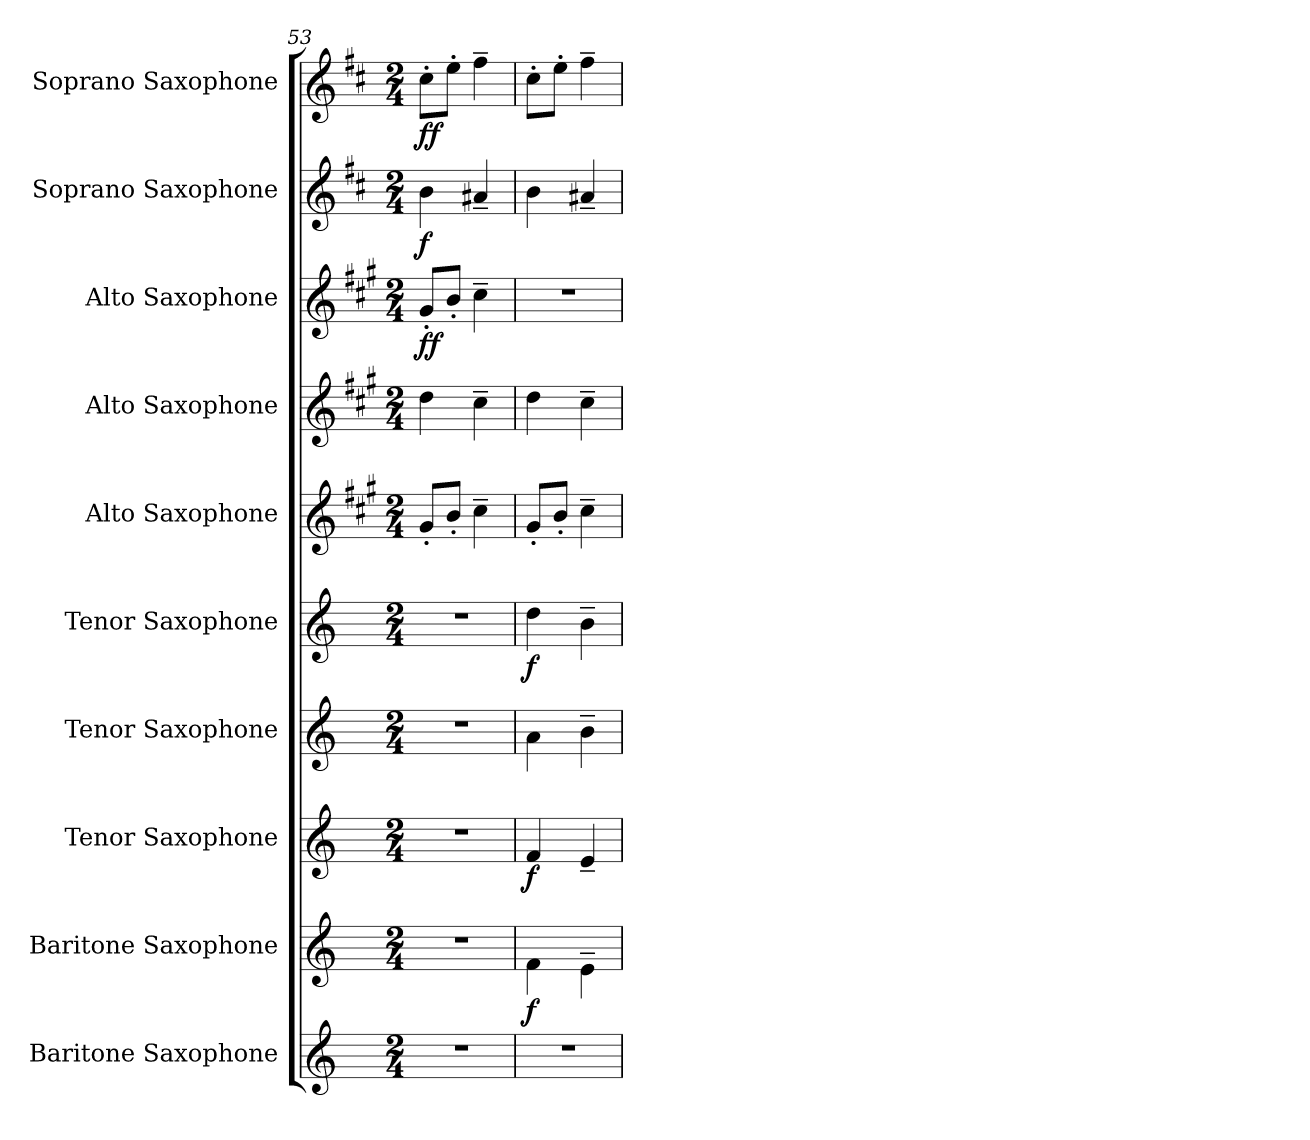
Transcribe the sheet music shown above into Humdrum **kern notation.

**kern	**kern	**dynam	**kern	**dynam	**kern	**dynam	**kern	**dynam	**kern	**kern	**kern	**dynam	**kern	**dynam	**kern	**dynam
*part10	*part9	*part9	*part8	*part8	*part7	*part7	*part6	*part6	*part5	*part4	*part3	*part3	*part2	*part2	*part1	*part1
*staff10	*staff9	*staff9	*staff8	*staff8	*staff7	*staff7	*staff6	*staff6	*staff5	*staff4	*staff3	*staff3	*staff2	*staff2	*staff1	*staff1
*I"Baritone Saxophone	*I"Baritone Saxophone	*	*I"Tenor Saxophone	*	*I"Tenor Saxophone	*	*I"Tenor Saxophone	*	*I"Alto Saxophone	*I"Alto Saxophone	*I"Alto Saxophone	*	*I"Soprano Saxophone	*	*I"Soprano Saxophone	*
*I'Bar. Sax.	*I'Bar. Sax.	*	*I'T. Sax.	*	*I'T. Sax.	*	*I'T. Sax.	*	*I'A. Sax.	*I'A. Sax.	*I'A. Sax.	*	*I'S. Sax.	*	*I'S. Sax.	*
*clefG2	*clefG2	*	*clefG2	*	*clefG2	*	*clefG2	*	*clefG2	*clefG2	*clefG2	*	*clefG2	*	*clefG2	*
*ITrd12c21	*ITrd12c21	*	*ITrd8c14	*	*ITrd8c14	*	*ITrd8c14	*	*ITrd5c9	*ITrd5c9	*ITrd5c9	*	*ITrd1c2	*	*ITrd1c2	*
*k[]	*k[]	*	*k[]	*	*k[]	*	*k[]	*	*k[]	*k[]	*k[]	*	*k[]	*	*k[]	*
*M2/4	*M2/4	*	*M2/4	*	*M2/4	*	*M2/4	*	*M2/4	*M2/4	*M2/4	*	*M2/4	*	*M2/4	*
=53	=53	=53	=53	=53	=53	=53	=53	=53	=53	=53	=53	=53	=53	=53	=53	=53
!	!	!	!	!	!	!	!	!	!	!	!	!LO:DY:b	!	!LO:DY:b	!	!LO:DY:b
2r	2r	.	2r	.	2r	.	2r	.	8B'/L	4f\	8B'/L	ff	4a\	f	8b'\L	ff
.	.	.	.	.	.	.	.	.	8d'/J	.	8d'/J	.	.	.	8dd'\J	.
.	.	.	.	.	.	.	.	.	4e~\	4e~\	4e~\	.	4g#X~/	.	4ee~\	.
=54	=54	=54	=54	=54	=54	=54	=54	=54	=54	=54	=54	=54	=54	=54	=54	=54
!	!	!LO:DY:b	!	!LO:DY:b	!	!LO:DY:b	!	!LO:DY:b	!	!	!	!	!	!	!	!
2r	4F\	f	4F/	f	4A\	other-dynamics	4d\	f	8B'/L	4f\	2r	.	4a\	.	8b'\L	.
.	.	.	.	.	.	.	.	.	8d'/J	.	.	.	.	.	8dd'\J	.
.	4E~\	.	4E~/	.	4B~\	.	4B~\	.	4e~\	4e~\	.	.	4g#X~/	.	4ee~\	.
=	=	=	=	=	=	=	=	=	=	=	=	=	=	=	=	=
*-	*-	*-	*-	*-	*-	*-	*-	*-	*-	*-	*-	*-	*-	*-	*-	*-
